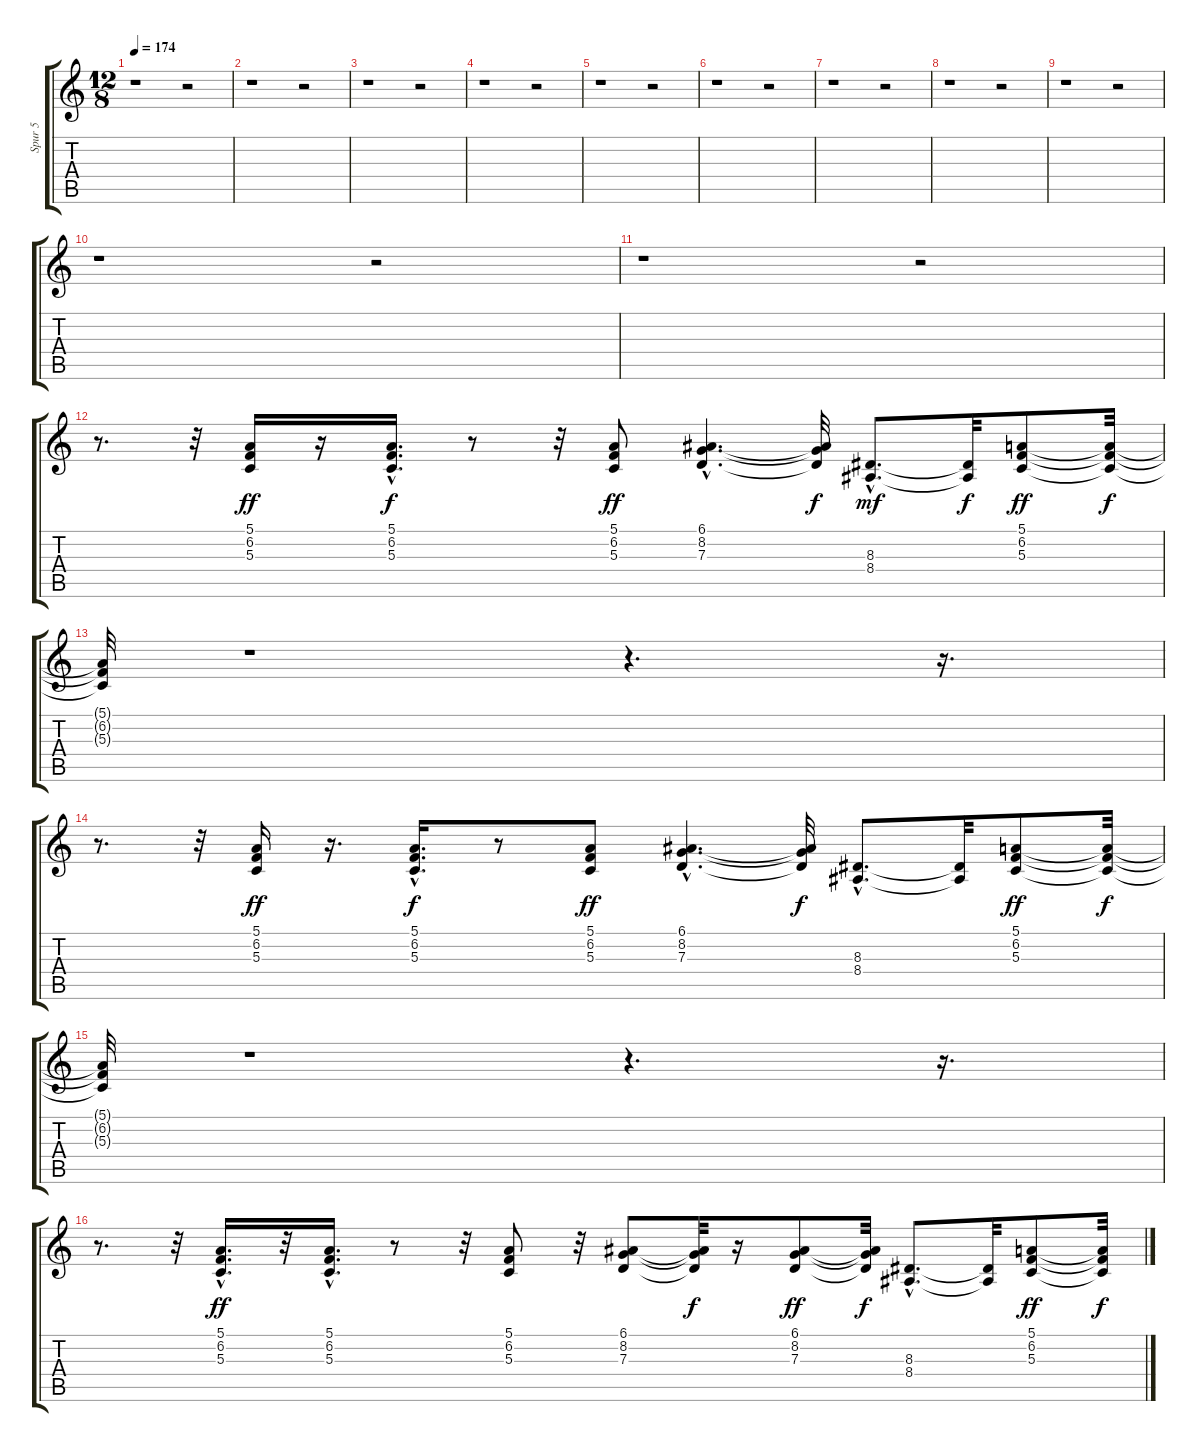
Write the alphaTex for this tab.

\track ("Spur 5" "Spur 5") {instrument synthvoice}
\staff {score tabs}
\tuning (E4 B3 G3 D3 A2 E2) {hide}
\ts (12 8)
\tempo 174
\clef g2
\ks c
r.1{dy f} r.2 |
r.1 r.2 |
r.1 r.2 |
r.1 r.2 |
r.1 r.2 |
r.1 r.2 |
r.1 r.2 |
r.1 r.2 |
r.1 r.2 |
r.1 r.2 |
r.1 r.2 |
r.8{d} r.32 (5.1 6.2 5.3).16{dy ff} r.16 (5.1{hac} 6.2{hac} 5.3{hac}).16{d dy f} r.8 r.32 (5.1 6.2 5.3).8{dy ff} (6.1{hac} 8.2{hac} 7.3{hac}).4{d} (6.1{t} 8.2{t} 7.3{t}).32{dy f} (8.3{hac} 8.4{hac}).8{d dy mf} (8.3{t} 8.4{t}).32{dy f} (5.1 6.2 5.3).8{dy ff} (5.1{t} 6.2{t} 5.3{t}).32{dy f} |
(5.1{t} 6.2{t} 5.3{t}).32 r.1 r.4{d} r.16{d} |
r.8{d} r.32 (5.1 6.2 5.3).16{dy ff} r.16{d} (5.1{hac} 6.2{hac} 5.3{hac}).16{d dy f} r.8 (5.1 6.2 5.3).8{dy ff} (6.1{hac} 8.2{hac} 7.3{hac}).4{d} (6.1{t} 8.2{t} 7.3{t}).32{dy f} (8.3{hac} 8.4{hac}).8{d} (8.3{t} 8.4{t}).32 (5.1 6.2 5.3).8{dy ff} (5.1{t} 6.2{t} 5.3{t}).32{dy f} |
(5.1{t} 6.2{t} 5.3{t}).32 r.1 r.4{d} r.16{d} |
r.8{d} r.32 (5.1{hac} 6.2{hac} 5.3{hac}).16{d dy ff} r.32 (5.1{hac} 6.2{hac} 5.3{hac}).16{d} r.8 r.32 (5.1 6.2 5.3).8 r.32 (6.1 8.2 7.3).8 (6.1{t} 8.2{t} 7.3{t}).32{dy f} r.16 (6.1 8.2 7.3).8{dy ff} (6.1{t} 8.2{t} 7.3{t}).32{dy f} (8.3{hac} 8.4{hac}).8{d} (8.3{t} 8.4{t}).32 (5.1 6.2 5.3).8{dy ff} (5.1{t} 6.2{t} 5.3{t}).32{dy f}
